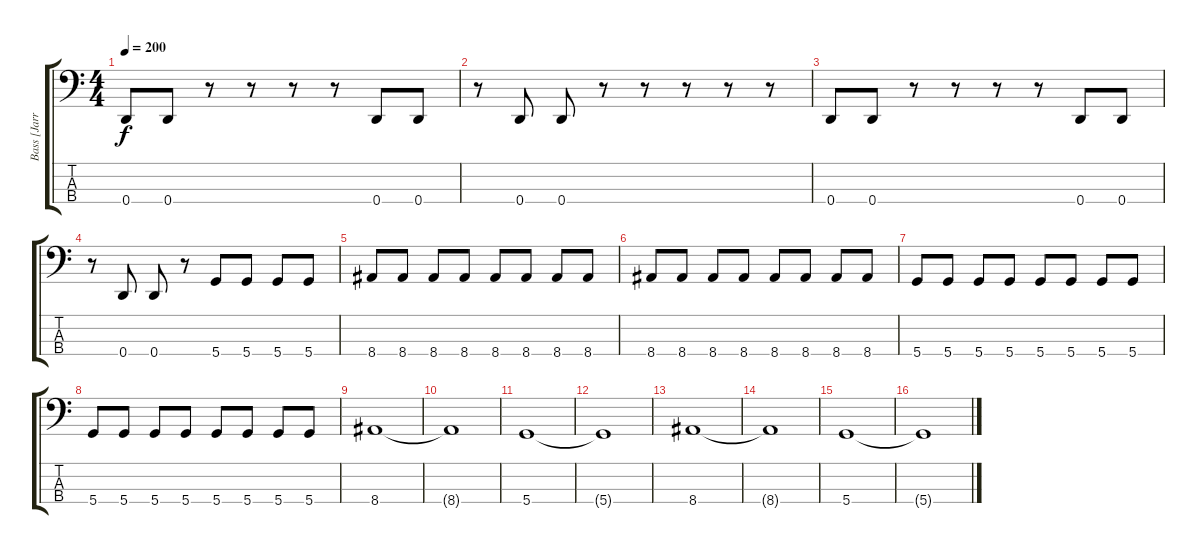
\track ("Bass [Jarred]" "Bass [Jarr") {instrument electricbasspick}
\staff {score tabs}
\tuning (G2 D2 A1 D1) {hide}
\ts (4 4)
\tempo 200
\clef f4
\ks c
0.4.8{dy f} 0.4.8 r.8 r.8 r.8 r.8 0.4.8 0.4.8 |
r.8 0.4.8 0.4.8 r.8 r.8 r.8 r.8 r.8 |
0.4.8 0.4.8 r.8 r.8 r.8 r.8 0.4.8 0.4.8 |
r.8 0.4.8 0.4.8 r.8 5.4.8 5.4.8 5.4.8 5.4.8 |
8.4.8 8.4.8 8.4.8 8.4.8 8.4.8 8.4.8 8.4.8 8.4.8 |
8.4.8 8.4.8 8.4.8 8.4.8 8.4.8 8.4.8 8.4.8 8.4.8 |
5.4.8 5.4.8 5.4.8 5.4.8 5.4.8 5.4.8 5.4.8 5.4.8 |
5.4.8 5.4.8 5.4.8 5.4.8 5.4.8 5.4.8 5.4.8 5.4.8 |
8.4.1 |
8.4{t}.1 |
5.4.1 |
5.4{t}.1 |
8.4.1 |
8.4{t}.1 |
5.4.1 |
5.4{t}.1
